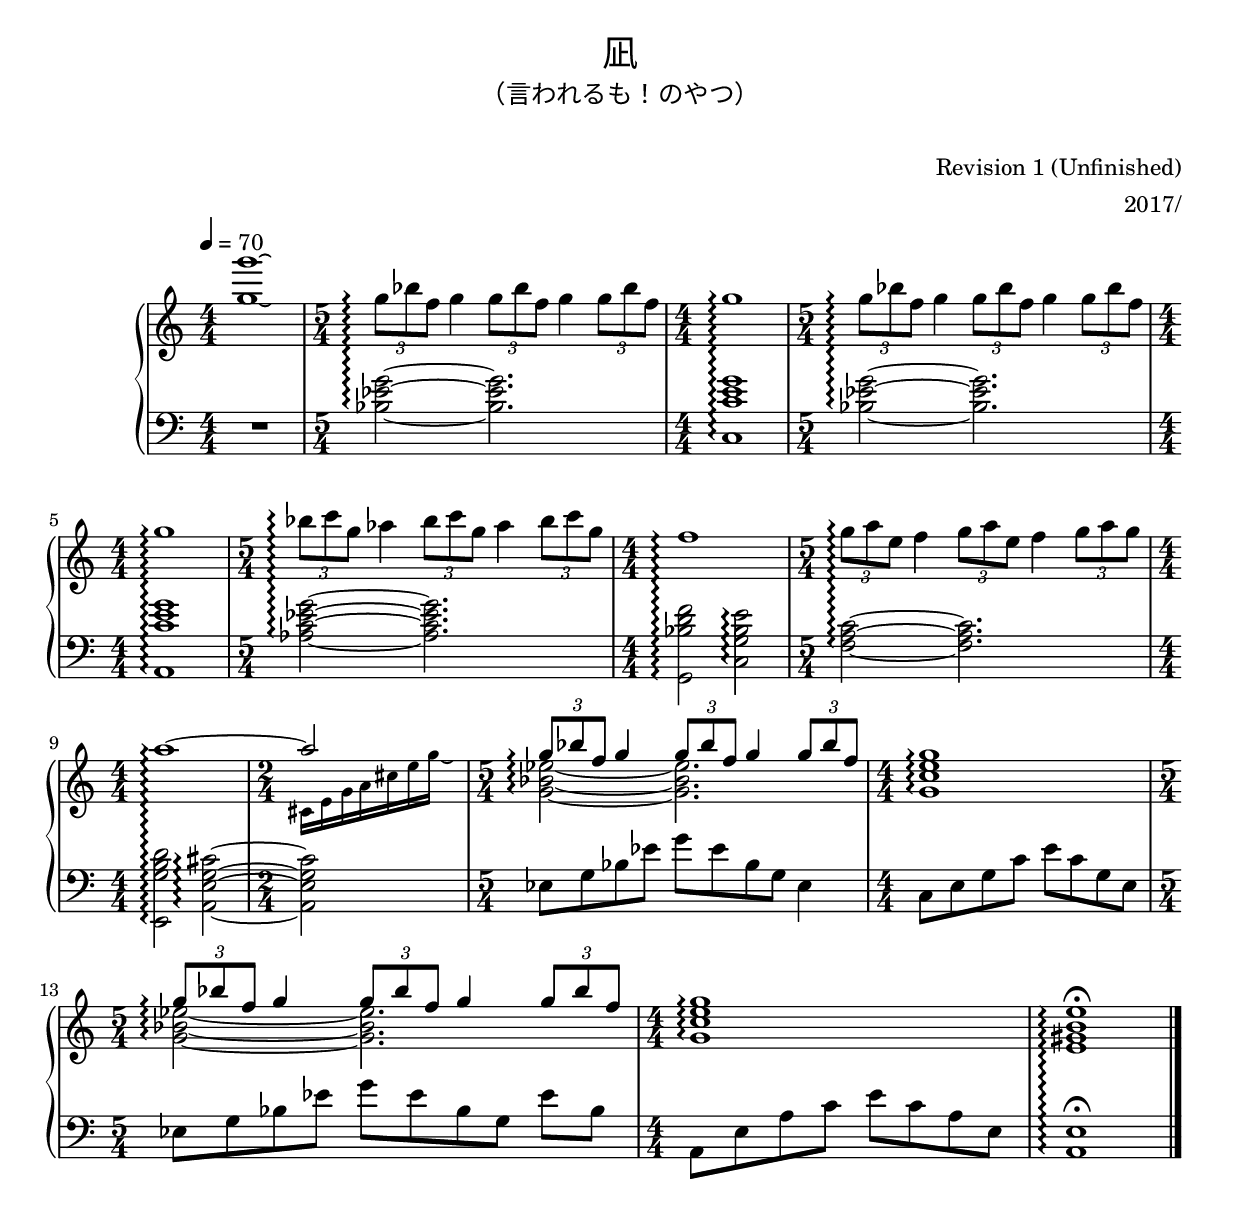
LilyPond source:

\version "2.19.59"

\include "stylesheet.ily"

cleft = \change Staff = "left"
ccenter = \change Staff = "center"
cright = \change Staff = "right"

\header {
  title = "凪"
  nickname = "（言われるも！のやつ）"
  revision = "Revision 1 (Unfinished)"
  date = "2017/"
}

\paper {
}

global = {
  \tempo 4=70
  \key c \major
  s4*4
  \time 5/4 s4*5
  \time 4/4 s4*4
  \time 5/4 s4*5
  \time 4/4 s4*4
  \time 5/4 s4*5
  \time 4/4 s4*4
  \time 5/4 s4*5
  \time 4/4 s4*4
  \time 2/4 s4*2

  \time 5/4 s4*5
  \time 4/4 s4*4
  \time 5/4 s4*5
  \time 4/4 s4*4
  s4*4 \bar "|."
}

right = << \global \relative {
  \clef treble
  <g'' g'>1\laissezVibrer |
  \tuplet 3/2 { g8\arpeggio bes f } g4 \tuplet 3/2 { g8 bes f } g4 \tuplet 3/2 { g8 bes f } | g1\arpeggio |
  \tuplet 3/2 { g8\arpeggio bes f } g4 \tuplet 3/2 { g8 bes f } g4 \tuplet 3/2 { g8 bes f } | g1\arpeggio |
  \tuplet 3/2 { bes8\arpeggio c g } aes4 \tuplet 3/2 { bes8 c g } aes4 \tuplet 3/2 { bes8 c g } | f1\arpeggio |
  \tuplet 3/2 { g8\arpeggio a e } f4 \tuplet 3/2 { g8 a e } f4 \tuplet 3/2 { g8 a g } | << { a1\arpeggio ~ | a2 } \\ { s1 | \magnifyMusic 0.8 { cis,,16[ e g a cis e g\laissezVibrer] } } >>

  << { \tuplet 3/2 { g8\arpeggio bes f } g4 \tuplet 3/2 { g8 bes f } g4 \tuplet 3/2 { g8 bes f } } \\ { <g, bes ees>2\arpeggio ~ q2. } >> | <g c e g>1\arpeggio |
  << { \tuplet 3/2 { g'8\arpeggio bes f } g4 \tuplet 3/2 { g8 bes f } g4 \tuplet 3/2 { g8 bes f } } \\ { <g, bes ees>2\arpeggio ~ q2. } >> | <g c e g>1\arpeggio |
  <e gis b e>1\arpeggio\fermata
} >>

left = << \global \relative {
  \clef bass
  R1 |
  <bes ees g>2\arpeggio ~ q2. | <c, c' e g>1\arpeggio |
  <bes' ees g>2\arpeggio ~ q2. | <a, c' e g>1\arpeggio |
  <aes' c ees g>2\arpeggio ~ q2. | <g, bes' d f>2\arpeggio <c g' bes e>\arpeggio |
  <f a c>2\arpeggio ~ q2. | <e, g' b d>2\arpeggio <a e' g cis>\arpeggio ~ | q2 |

  ees'8[ g bes ees] g[ ees bes g] ees4 | c8 e g c e c g e |
  ees8[ g bes ees] g[ ees bes g] ees' bes | a, e' a c e c a e |
  <a, e'>1\arpeggio\fermata
} >>

dynamics = {

}

pedal = {

}

\score {
  <<
    \new PianoStaff \with {
      connectArpeggios = ##t
    } <<
      \new Staff = "right" \right
      \new PianoDynamics = "dynamics" \dynamics
      \new Staff = "left" \left
      \new PianoPedal = "pedal" \pedal
    >>
  >>
  \layout {}
  \midi {}
}